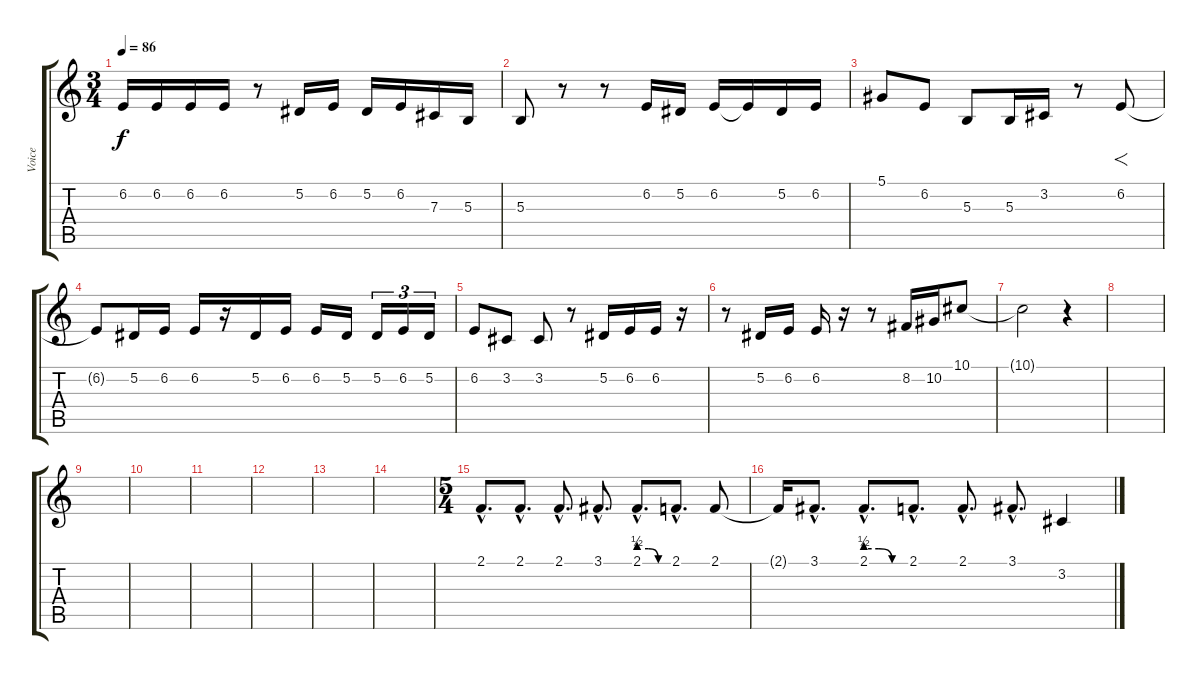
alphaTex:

\track ("Voice" "Voice") {instrument clarinet}
\staff {score tabs}
\tuning (Eb4 Bb3 Gb3 Db3 Ab2 Db2) {hide}
\ts (3 4)
\tempo 86
\clef g2
\ks c
6.2.16{dy f} 6.2.16 6.2.16 6.2.16 r.8 5.2.16 6.2.16 5.2.16 6.2.16 7.3.16 5.3.16 |
5.3.8 r.8 r.8 6.2.16 5.2.16 6.2.16 6.2{t}.16 5.2.16 6.2.16 |
5.1.8 6.2.8 5.3.8 5.3.16 3.2.16 r.8 6.2.8{f} |
6.2{t}.8 5.2.16 6.2.16 6.2.16 r.16 5.2.16 6.2.16 6.2.16 5.2.16 5.2.16{tu (3 2)} 6.2.16{tu (3 2)} 5.2.16{tu (3 2)} |
6.2.8 3.2.8 3.2.8 r.8 5.2.16 6.2.16 6.2.16 r.16 |
r.8 5.2.16 6.2.16 6.2.16 r.16 r.8 8.2.16 10.2.16 10.1.8 |
10.1{t}.2 r.4 |
|
|
|
|
|
|
|
\ts (5 4)
2.1{hac}.8{d} 2.1{hac}.8{d} 2.1{hac}.8{d} 3.1{hac}.8{d} 2.1{be (custom 0 2 20 2 40 0 60 0) hac}.8{d} 2.1{hac}.8{d} 2.1.8 |
2.1{t}.16 3.1{hac}.8{d} 2.1{be (custom 0 2 20 2 40 0 60 0) hac}.8{d} 2.1{hac}.8{d} 2.1{hac}.8{d} 3.1{hac}.8{d} 3.2.4
